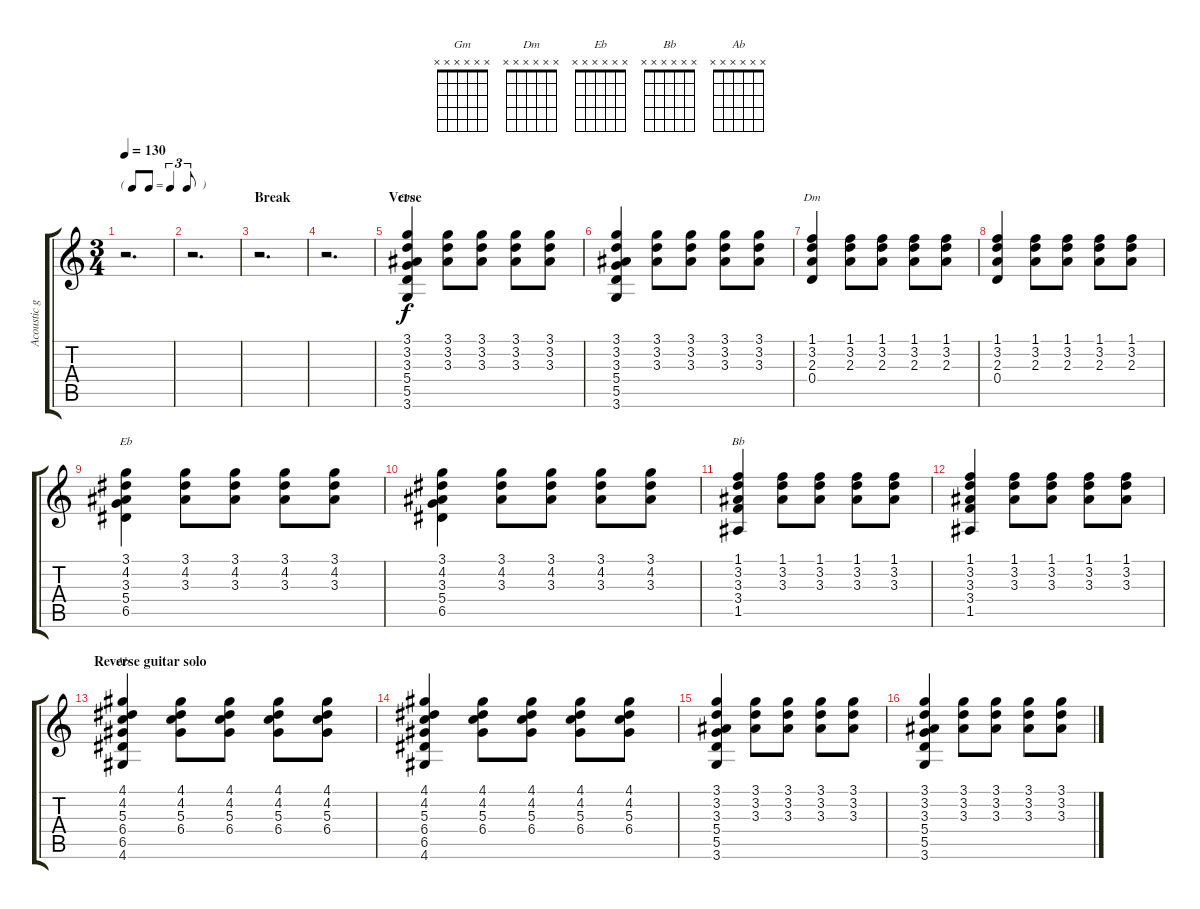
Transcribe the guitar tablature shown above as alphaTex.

\track ("Acoustic guitar" "Acoustic g") {instrument acousticguitarnylon}
\staff {score tabs}
\tuning (E4 B3 G3 D3 A2 E2) {hide}
\chord ("Gm" x x x x x x) {firstfret 0}
\chord ("Dm" x x x x x x) {firstfret 0}
\chord ("Eb" x x x x x x) {firstfret 0}
\chord ("Bb" x x x x x x) {firstfret 0}
\chord ("Ab" x x x x x x) {firstfret 0}
\ts (3 4)
\tf triplet8th
\tempo 130
\clef g2
\ks c
r.2{d dy f} |
r.2{d} |
\section ("" "Break")
r.2{d} |
r.2{d} |
\section ("" "Verse")
(3.1 3.2 3.3 5.4 5.5 3.6).4{ch "Gm"} (3.1 3.2 3.3).8 (3.1 3.2 3.3).8 (3.1 3.2 3.3).8 (3.1 3.2 3.3).8 |
(3.1 3.2 3.3 5.4 5.5 3.6).4 (3.1 3.2 3.3).8 (3.1 3.2 3.3).8 (3.1 3.2 3.3).8 (3.1 3.2 3.3).8 |
(1.1 3.2 2.3 0.4).4{ch "Dm"} (1.1 3.2 2.3).8 (1.1 3.2 2.3).8 (1.1 3.2 2.3).8 (1.1 3.2 2.3).8 |
(1.1 3.2 2.3 0.4).4 (1.1 3.2 2.3).8 (1.1 3.2 2.3).8 (1.1 3.2 2.3).8 (1.1 3.2 2.3).8 |
(3.1 4.2 3.3 5.4 6.5).4{ch "Eb"} (3.1 4.2 3.3).8 (3.1 4.2 3.3).8 (3.1 4.2 3.3).8 (3.1 4.2 3.3).8 |
(3.1 4.2 3.3 5.4 6.5).4 (3.1 4.2 3.3).8 (3.1 4.2 3.3).8 (3.1 4.2 3.3).8 (3.1 4.2 3.3).8 |
(1.1 3.2 3.3 3.4 1.5).4{ch "Bb"} (1.1 3.2 3.3).8 (1.1 3.2 3.3).8 (1.1 3.2 3.3).8 (1.1 3.2 3.3).8 |
(1.1 3.2 3.3 3.4 1.5).4 (1.1 3.2 3.3).8 (1.1 3.2 3.3).8 (1.1 3.2 3.3).8 (1.1 3.2 3.3).8 |
\section ("" "Reverse guitar solo")
(4.1 4.2 5.3 6.4 6.5 4.6).4{ch "Ab"} (4.1 4.2 5.3 6.4).8 (4.1 4.2 5.3 6.4).8 (4.1 4.2 5.3 6.4).8 (4.1 4.2 5.3 6.4).8 |
(4.1 4.2 5.3 6.4 6.5 4.6).4 (4.1 4.2 5.3 6.4).8 (4.1 4.2 5.3 6.4).8 (4.1 4.2 5.3 6.4).8 (4.1 4.2 5.3 6.4).8 |
(3.1 3.2 3.3 5.4 5.5 3.6).4 (3.1 3.2 3.3).8 (3.1 3.2 3.3).8 (3.1 3.2 3.3).8 (3.1 3.2 3.3).8 |
(3.1 3.2 3.3 5.4 5.5 3.6).4 (3.1 3.2 3.3).8 (3.1 3.2 3.3).8 (3.1 3.2 3.3).8 (3.1 3.2 3.3).8
